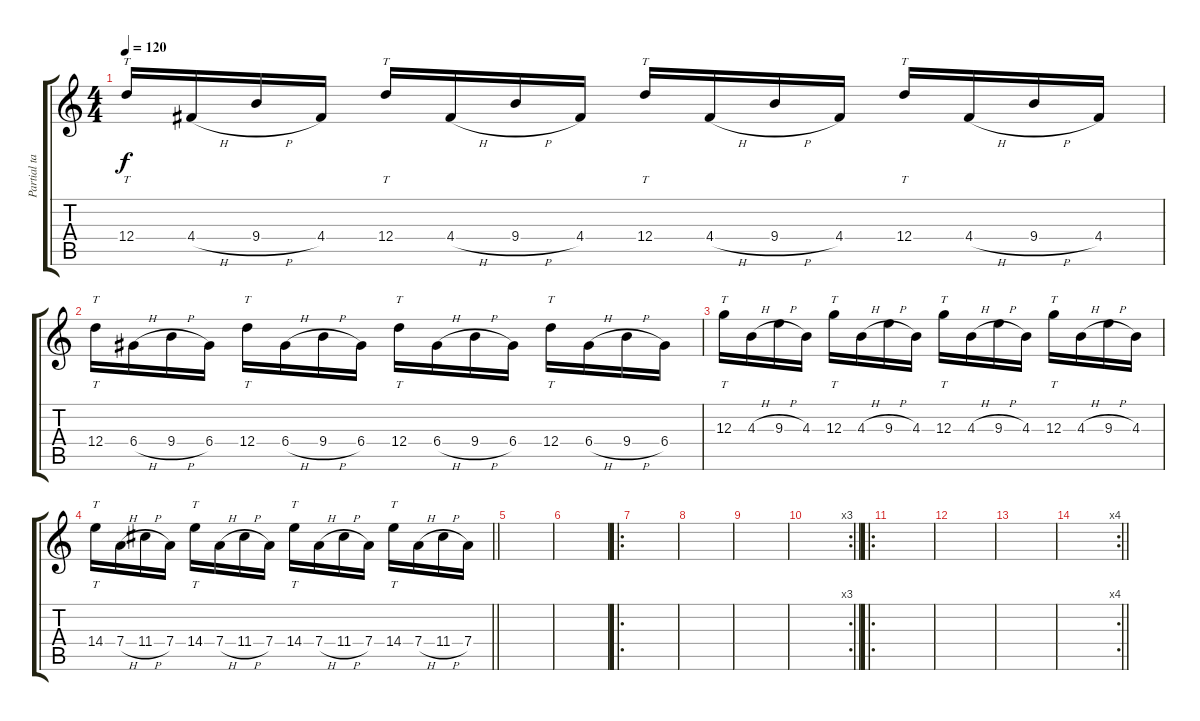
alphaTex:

\track ("Partial tapping guitar" "Partial ta") {instrument overdrivenguitar}
\staff {score tabs}
\tuning (E4 B3 G3 D3 A2 E2) {hide}
\ts (4 4)
\tempo 120
\clef g2
\ks c
12.4.16{tt dy f} 4.4{h}.16 9.4{h}.16 4.4.16 12.4.16{tt} 4.4{h}.16 9.4{h}.16 4.4.16 12.4.16{tt} 4.4{h}.16 9.4{h}.16 4.4.16 12.4.16{tt} 4.4{h}.16 9.4{h}.16 4.4.16 |
12.4.16{tt} 6.4{h}.16 9.4{h}.16 6.4.16 12.4.16{tt} 6.4{h}.16 9.4{h}.16 6.4.16 12.4.16{tt} 6.4{h}.16 9.4{h}.16 6.4.16 12.4.16{tt} 6.4{h}.16 9.4{h}.16 6.4.16 |
12.3.16{tt} 4.3{h}.16 9.3{h}.16 4.3.16 12.3.16{tt} 4.3{h}.16 9.3{h}.16 4.3.16 12.3.16{tt} 4.3{h}.16 9.3{h}.16 4.3.16 12.3.16{tt} 4.3{h}.16 9.3{h}.16 4.3.16 |
\barLineRight lightlight
14.4.16{tt} 7.4{h}.16 11.4{h}.16 7.4.16 14.4.16{tt} 7.4{h}.16 11.4{h}.16 7.4.16 14.4.16{tt} 7.4{h}.16 11.4{h}.16 7.4.16 14.4.16{tt} 7.4{h}.16 11.4{h}.16 7.4.16 |
|
|
\ro
|
|
|
\rc 3
\barLineRight lightlight
|
\ro
|
|
|
\rc 4
\barLineRight lightlight
